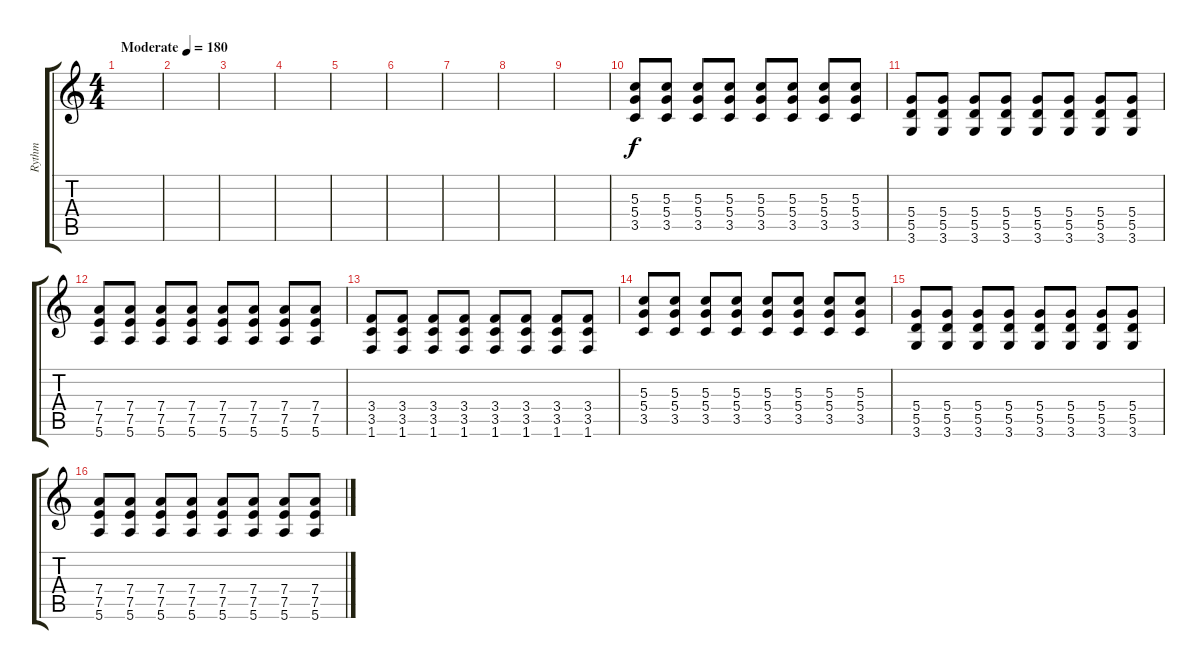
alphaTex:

\track ("Rythm" "Rythm") {instrument distortionguitar}
\staff {score tabs}
\tuning (E4 B3 G3 D3 A2 E2) {hide}
\ts (4 4)
\tempo (180 "Moderate")
\clef g2
\ks c
|
|
|
|
|
|
|
|
|
(5.3 5.4 3.5).8 (5.3 5.4 3.5).8 (5.3 5.4 3.5).8 (5.3 5.4 3.5).8 (5.3 5.4 3.5).8 (5.3 5.4 3.5).8 (5.3 5.4 3.5).8 (5.3 5.4 3.5).8 |
(5.4 5.5 3.6).8 (5.4 5.5 3.6).8 (5.4 5.5 3.6).8 (5.4 5.5 3.6).8 (5.4 5.5 3.6).8 (5.4 5.5 3.6).8 (5.4 5.5 3.6).8 (5.4 5.5 3.6).8 |
(7.4 7.5 5.6).8 (7.4 7.5 5.6).8 (7.4 7.5 5.6).8 (7.4 7.5 5.6).8 (7.4 7.5 5.6).8 (7.4 7.5 5.6).8 (7.4 7.5 5.6).8 (7.4 7.5 5.6).8 |
(3.4 3.5 1.6).8 (3.4 3.5 1.6).8 (3.4 3.5 1.6).8 (3.4 3.5 1.6).8 (3.4 3.5 1.6).8 (3.4 3.5 1.6).8 (3.4 3.5 1.6).8 (3.4 3.5 1.6).8 |
(5.3 5.4 3.5).8 (5.3 5.4 3.5).8 (5.3 5.4 3.5).8 (5.3 5.4 3.5).8 (5.3 5.4 3.5).8 (5.3 5.4 3.5).8 (5.3 5.4 3.5).8 (5.3 5.4 3.5).8 |
(5.4 5.5 3.6).8 (5.4 5.5 3.6).8 (5.4 5.5 3.6).8 (5.4 5.5 3.6).8 (5.4 5.5 3.6).8 (5.4 5.5 3.6).8 (5.4 5.5 3.6).8 (5.4 5.5 3.6).8 |
(7.4 7.5 5.6).8 (7.4 7.5 5.6).8 (7.4 7.5 5.6).8 (7.4 7.5 5.6).8 (7.4 7.5 5.6).8 (7.4 7.5 5.6).8 (7.4 7.5 5.6).8 (7.4 7.5 5.6).8
